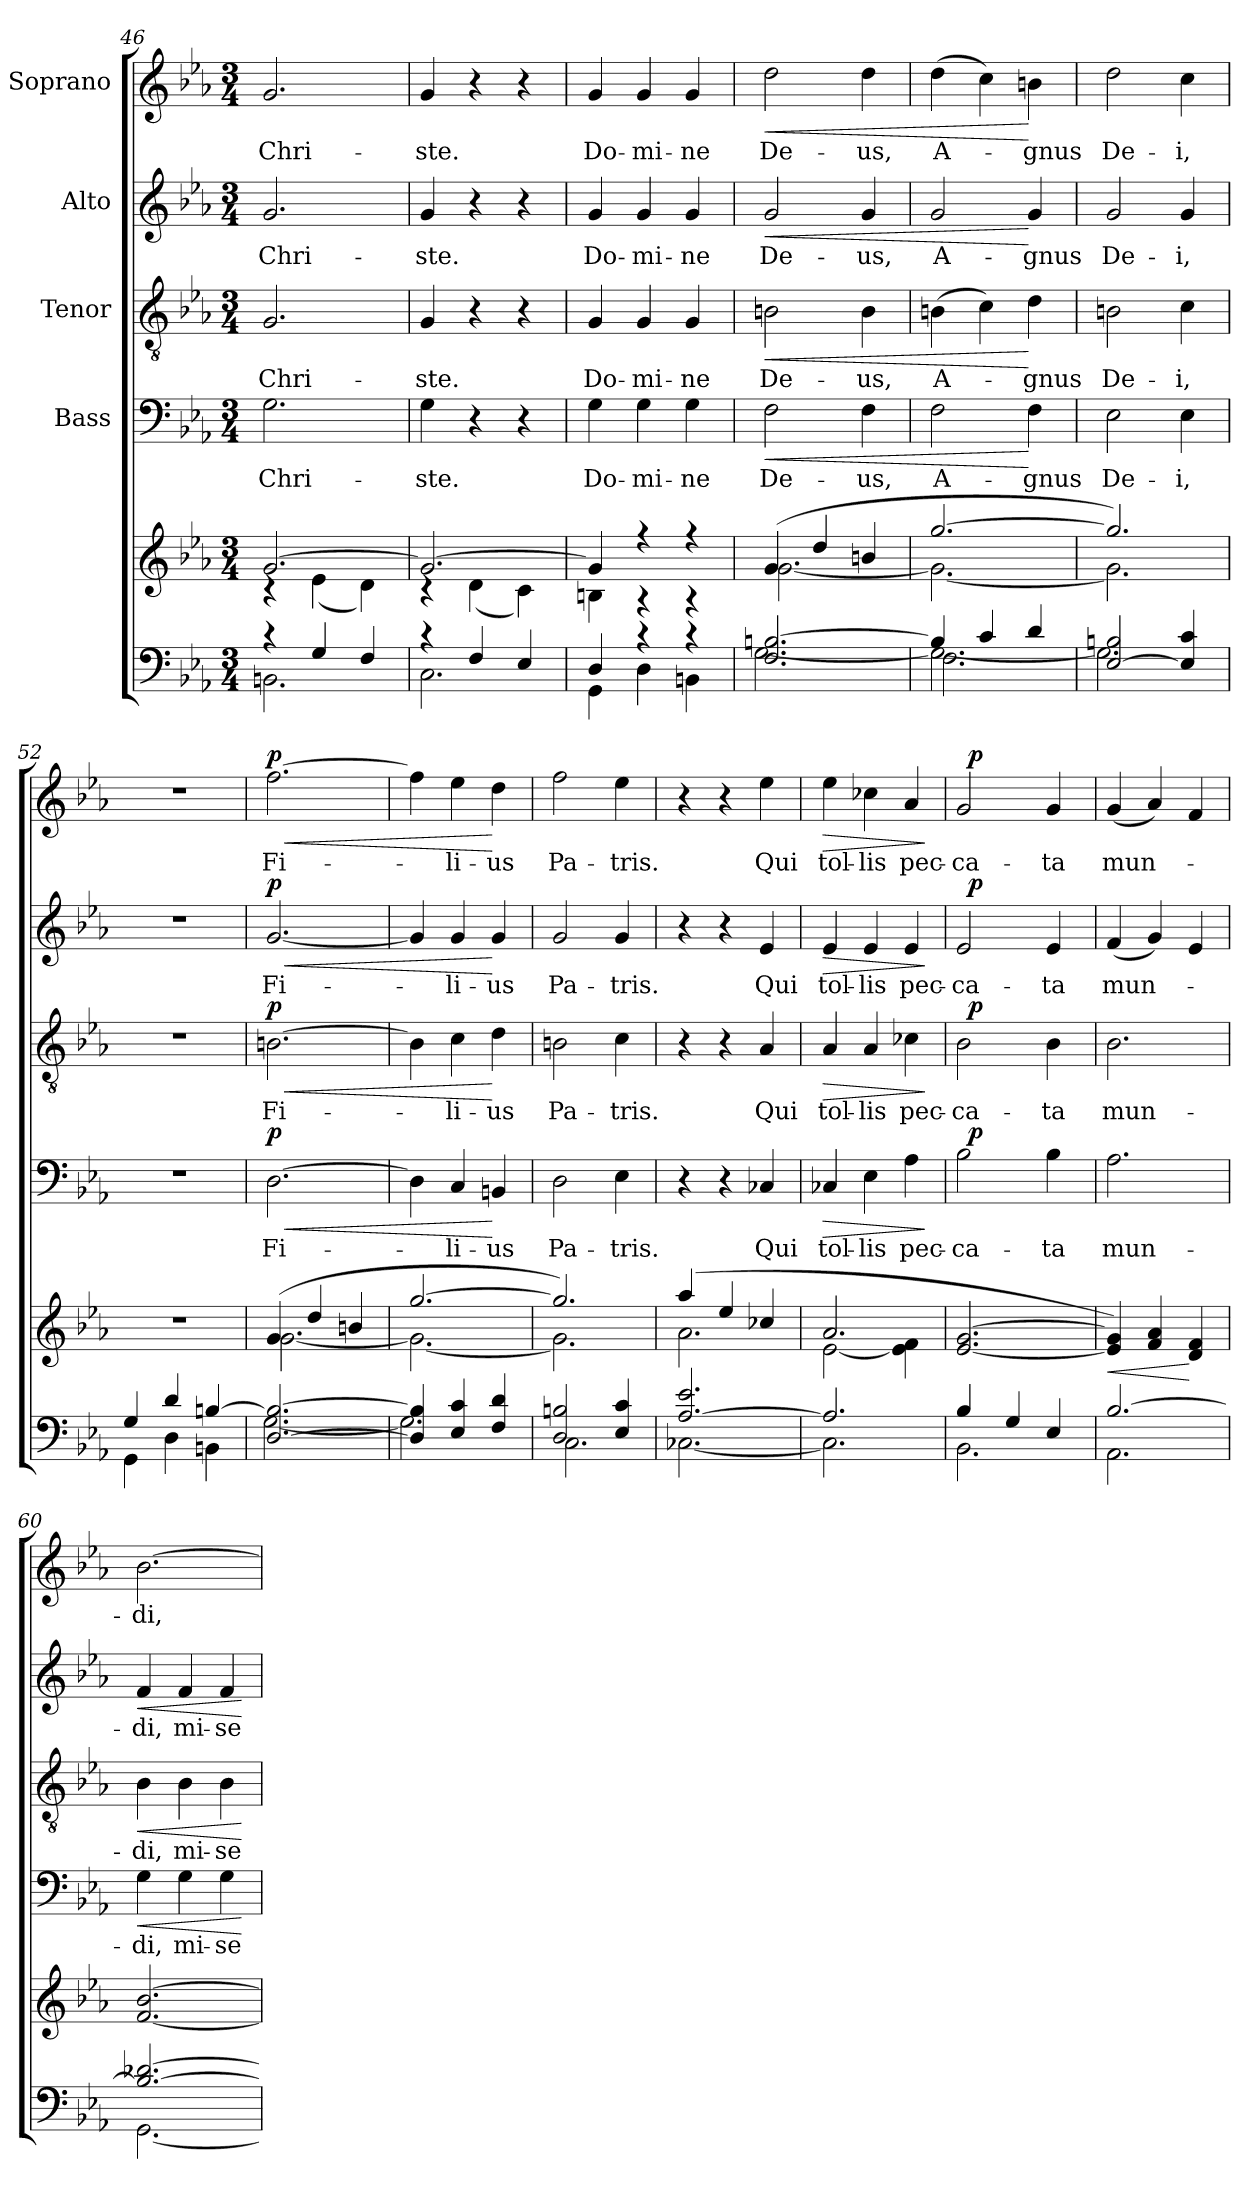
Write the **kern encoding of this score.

**kern	**kern	**dynam	**kern	**text	**dynam	**kern	**text	**dynam	**kern	**text	**dynam	**kern	**text	**dynam
*part5	*part5	*part5	*part4	*part4	*part4	*part3	*part3	*part3	*part2	*part2	*part2	*part1	*part1	*part1
*staff6	*staff5	*staff5/6	*staff4	*staff4	*staff4	*staff3	*staff3	*staff3	*staff2	*staff2	*staff2	*staff1	*staff1	*staff1
*	*	*	*I"Bass	*	*	*I"Tenor	*	*	*I"Alto	*	*	*I"Soprano	*	*
*clefF4	*clefG2	*	*clefF4	*	*	*clefGv2	*	*	*clefG2	*	*	*clefG2	*	*
*k[b-e-a-]	*k[b-e-a-]	*	*k[b-e-a-]	*	*	*k[b-e-a-]	*	*	*k[b-e-a-]	*	*	*k[b-e-a-]	*	*
*E-:	*E-:	*	*E-:	*	*	*E-:	*	*	*E-:	*	*	*E-:	*	*
*M3/4	*M3/4	*	*M3/4	*	*	*M3/4	*	*	*M3/4	*	*	*M3/4	*	*
=46	=46	=46	=46	=46	=46	=46	=46	=46	=46	=46	=46	=46	=46	=46
*^	*^	*	*	*	*	*	*	*	*	*	*	*	*	*
!	!	!	!	!	!	!LO:LY:b	!	!	!LO:LY:b	!	!	!LO:LY:b	!	!	!LO:LY:b	!
4rc	2.BBn\	[>2.g/	4rc	.	2.G\	Chri-	.	2.G/	Chri-	.	2.g/	Chri-	.	2.g/	Chri-	.
4G/	.	.	(<4e-\	.	.	.	.	.	.	.	.	.	.	.	.	.
4F/	.	.	4d\)	.	.	.	.	.	.	.	.	.	.	.	.	.
=47	=47	=47	=47	=47	=47	=47	=47	=47	=47	=47	=47	=47	=47	=47	=47	=47
!	!	!	!	!	!	!LO:LY:b	!	!	!LO:LY:b	!	!	!LO:LY:b	!	!	!LO:LY:b	!
4rc	2.C\	2.g/_	4rc	.	4G\	-ste.	.	4G/	-ste.	.	4g/	-ste.	.	4g/	-ste.	.
4F/	.	.	(<4d\	.	4r	.	.	4r	.	.	4r	.	.	4r	.	.
4E-/	.	.	4c\)	.	4r	.	.	4r	.	.	4r	.	.	4r	.	.
=48	=48	=48	=48	=48	=48	=48	=48	=48	=48	=48	=48	=48	=48	=48	=48	=48
!	!	!	!	!	!	!LO:LY:b	!	!	!LO:LY:b	!	!	!LO:LY:b	!	!	!LO:LY:b	!
4D/	4GG\	4g/]	4Bn\	.	4G\	Do-	.	4G/	Do-	.	4g/	Do-	.	4g/	Do-	.
!	!	!	!	!	!	!LO:LY:b	!	!	!LO:LY:b	!	!	!LO:LY:b	!	!	!LO:LY:b	!
4rc	4D\	4r	4r	.	4G\	-mi-	.	4G/	-mi-	.	4g/	-mi-	.	4g/	-mi-	.
!	!	!	!	!	!	!LO:LY:b	!	!	!LO:LY:b	!	!	!LO:LY:b	!	!	!LO:LY:b	!
4rc	4BBn\	4r	4r	.	4G\	-ne	.	4G/	-ne	.	4g/	-ne	.	4g/	-ne	.
!!LO:LB:g=z
=49	=49	=49	=49	=49	=49	=49	=49	=49	=49	=49	=49	=49	=49	=49	=49	=49
!	!	!	!	!	!	!LO:LY:b	!LO:HP:b	!	!LO:LY:b	!LO:HP:b	!	!LO:LY:b	!LO:HP:b	!	!LO:LY:b	!LO:HP:b
2.F/ [>2.Bn/	[<2.G\	(4g/	[<2.g\	.	2F\	De-	<	2Bn\	De-	<	2g/	De-	<	2dd\	De-	<
.	.	4dd/	.	.	.	.	.	.	.	.	.	.	.	.	.	.
!	!	!	!	!	!	!LO:LY:b	!	!	!LO:LY:b	!	!	!LO:LY:b	!	!	!LO:LY:b	!
.	.	4bn/	.	.	4F\	-us,	.	4B\	-us,	.	4g/	-us,	.	4dd\	-us,	.
=50	=50	=50	=50	=50	=50	=50	=50	=50	=50	=50	=50	=50	=50	=50	=50	=50
*	*^	*	*	*	*	*	*	*	*	*	*	*	*	*	*	*
!	!	!	!	!	!	!	!LO:LY:b	!	!	!LO:LY:b	!	!	!LO:LY:b	!	!	!LO:LY:b	!
4B/]	2.G\_	2.F\	[>2.gg/	2.g\_	.	2F\	A-	.	(>4Bn\	A-	.	2g/	A-	.	(>4dd\	A-	.
4c/	.	.	.	.	.	.	.	.	4c\)	.	.	.	.	.	4cc\)	.	.
!	!	!	!	!	!	!	!LO:LY:b	!	!	!LO:LY:b	!	!	!LO:LY:b	!	!	!LO:LY:b	!
4d/	.	.	.	.	.	4F\	-gnus	[	4d\	-gnus	[	4g/	-gnus	[	4bn\	-gnus	[
*	*v	*v	*	*	*	*	*	*	*	*	*	*	*	*	*	*	*
=51	=51	=51	=51	=51	=51	=51	=51	=51	=51	=51	=51	=51	=51	=51	=51	=51
!	!	!	!	!	!	!LO:LY:b	!	!	!LO:LY:b	!	!	!LO:LY:b	!	!	!LO:LY:b	!
[>2E-/ 2Bn/	2.G\]	2.gg/])	2.g\]	.	2E-\	De-	.	2Bn\	De-	.	2g/	De-	.	2dd\	De-	.
!	!	!	!	!	!	!LO:LY:b	!	!	!LO:LY:b	!	!	!LO:LY:b	!	!	!LO:LY:b	!
4E-/] 4c/	.	.	.	.	4E-\	-i,	.	4c\	-i,	.	4g/	-i,	.	4cc\	-i,	.
*	*	*v	*v	*	*	*	*	*	*	*	*	*	*	*	*	*
=52	=52	=52	=52	=52	=52	=52	=52	=52	=52	=52	=52	=52	=52	=52	=52
4G/	4GG\	2.r	.	2.r	.	.	2.r	.	.	2.r	.	.	2.r	.	.
4d/	4D\	.	.	.	.	.	.	.	.	.	.	.	.	.	.
[>4Bn/	4BBn\	.	.	.	.	.	.	.	.	.	.	.	.	.	.
=53	=53	=53	=53	=53	=53	=53	=53	=53	=53	=53	=53	=53	=53	=53	=53
*	*	*^	*	*	*	*	*	*	*	*	*	*	*	*	*
!	!	!	!	!	!	!LO:LY:b	!LO:HP:b	!	!LO:LY:b	!LO:HP:b	!	!LO:LY:b	!LO:HP:b	!	!LO:LY:b	!LO:HP:b
!	!	!	!	!	!	!	!LO:DY:n=1:a	!	!	!LO:DY:n=1:a	!	!	!LO:DY:n=1:a	!	!	!LO:DY:n=1:a
[>2.D/ 2.B/_	[<2.G\	(4g/	[<2.g\	.	[2.D\	Fi-	< p	[2.Bn\	Fi-	< p	[2.g/	Fi-	< p	[2.ff\	Fi-	< p
.	.	4dd/	.	.	.	.	.	.	.	.	.	.	.	.	.	.
.	.	4bn/	.	.	.	.	.	.	.	.	.	.	.	.	.	.
=54	=54	=54	=54	=54	=54	=54	=54	=54	=54	=54	=54	=54	=54	=54	=54	=54
4D/] 4B/]	2.G\]	[>2.gg/	2.g\_	.	4D\]	.	.	4B\]	.	.	4g/]	.	.	4ff\]	.	.
!	!	!	!	!	!	!LO:LY:b	!	!	!LO:LY:b	!	!	!LO:LY:b	!	!	!LO:LY:b	!
4E-/ 4c/	.	.	.	.	4C/	-li-	.	4c\	-li-	.	4g/	-li-	.	4ee-\	-li-	.
!	!	!	!	!	!	!LO:LY:b	!	!	!LO:LY:b	!	!	!LO:LY:b	!	!	!LO:LY:b	!
4F/ 4d/	.	.	.	.	4BBn/	-us	[	4d\	-us	[	4g/	-us	[	4dd\	-us	[
=55	=55	=55	=55	=55	=55	=55	=55	=55	=55	=55	=55	=55	=55	=55	=55	=55
!	!	!	!	!	!	!LO:LY:b	!	!	!LO:LY:b	!	!	!LO:LY:b	!	!	!LO:LY:b	!
2D/ 2Bn/	2.C\	2.gg/])	2.g\]	.	2D\	Pa-	.	2Bn\	Pa-	.	2g/	Pa-	.	2ff\	Pa-	.
!	!	!	!	!	!	!LO:LY:b	!	!	!LO:LY:b	!	!	!LO:LY:b	!	!	!LO:LY:b	!
4E-/ 4c/	.	.	.	.	4E-\	-tris.	.	4c\	-tris.	.	4g/	-tris.	.	4ee-\	-tris.	.
=56	=56	=56	=56	=56	=56	=56	=56	=56	=56	=56	=56	=56	=56	=56	=56	=56
[>2.A-/ 2.e-/	[<2.C-X\	(4aa-/	2.a-\	.	4r	.	.	4r	.	.	4r	.	.	4r	.	.
.	.	4ee-/	.	.	4r	.	.	4r	.	.	4r	.	.	4r	.	.
!	!	!	!	!	!	!LO:LY:b	!	!	!LO:LY:b	!	!	!LO:LY:b	!	!	!LO:LY:b	!
.	.	4cc-X/	.	.	4C-X/	Qui	.	4A-/	Qui	.	4e-/	Qui	.	4ee-\	Qui	.
!!LO:PB:g=z
=57	=57	=57	=57	=57	=57	=57	=57	=57	=57	=57	=57	=57	=57	=57	=57	=57
!	!	!	!	!	!	!LO:LY:b	!LO:HP:b	!	!LO:LY:b	!LO:HP:b	!	!LO:LY:b	!LO:HP:b	!	!LO:LY:b	!LO:HP:b
2.A-/]	2.C-\]	2.a-/	[<2e-\	.	4C-X/	tol-	>	4A-/	tol-	>	4e-/	tol-	>	4ee-\	tol-	>
!	!	!	!	!	!	!LO:LY:b	!	!	!LO:LY:b	!	!	!LO:LY:b	!	!	!LO:LY:b	!
.	.	.	.	.	4E-\	-lis	.	4A-/	-lis	.	4e-/	-lis	.	4cc-X\	-lis	.
!	!	!	!	!	!	!LO:LY:b	!	!	!LO:LY:b	!	!	!LO:LY:b	!	!	!LO:LY:b	!
.	.	.	4e-\] 4f\	.	4A-\	pec-	.	4c-X\	pec-	.	4e-/	pec-	.	4a-/	pec-	.
*v	*v	*	*	*	*	*	*	*	*	*	*	*	*	*	*	*
*	*v	*v	*	*	*	*	*	*	*	*	*	*	*	*	*
.	.	.	.	.	]	.	.	]	.	.	]	.	.	]
=58	=58	=58	=58	=58	=58	=58	=58	=58	=58	=58	=58	=58	=58	=58
*^	*	*	*	*	*	*	*	*	*	*	*	*	*	*
!	!	!	!	!	!LO:LY:b	!	!	!LO:LY:b	!	!	!LO:LY:b	!	!	!LO:LY:b	!
*	*	*	*	*^	*	*	*^	*	*	*^	*	*	*^	*	*
4B-/	2.BB-\	[2.e-/ [2.g/	.	2B-\	32ryy	-ca-	.	2B-\	32ryy	-ca-	.	2e-/	32ryy	-ca-	.	2g/	32ryy	-ca-	.
!	!	!	!	!	!	!	!LO:DY:a	!	!	!	!LO:DY:a	!	!	!	!LO:DY:a	!	!	!	!LO:DY:a
.	.	.	.	.	2ryy	.	p	.	2ryy	.	p	.	2ryy	.	p	.	2ryy	.	p
4G/	.	.	.	.	.	.	.	.	.	.	.	.	.	.	.	.	.	.	.
!	!	!	!	!	!	!LO:LY:b	!	!	!	!LO:LY:b	!	!	!	!LO:LY:b	!	!	!	!LO:LY:b	!
4E-/	.	.	.	4B-\	.	-ta	.	4B-\	.	-ta	.	4e-/	.	-ta	.	4g/	.	-ta	.
.	.	.	.	.	8..ryy	.	.	.	8..ryy	.	.	.	8..ryy	.	.	.	8..ryy	.	.
=59	=59	=59	=59	=59	=59	=59	=59	=59	=59	=59	=59	=59	=59	=59	=59	=59	=59	=59	=59
!	!	!	!LO:HP:b	!	!	!LO:LY:b	!	!	!	!LO:LY:b	!	!	!	!LO:LY:b	!	!	!	!LO:LY:b	!
*	*	*	*	*v	*v	*	*	*	*	*	*	*v	*v	*	*	*v	*v	*	*
*	*	*	*	*	*	*	*v	*v	*	*	*	*	*	*	*	*
[>2.B-/	2.AA-\	4e-/] 4g/])	<	2.A-\	mun-	.	2.B-\	mun-	.	(<4f/	mun-	.	(<4g/	mun-	.
.	.	4f/ 4a-/	.	.	.	.	.	.	.	4g/)	.	.	4a-/)	.	.
.	.	4d/ 4f/	[	.	.	.	.	.	.	4e-/	.	.	4f/	.	.
=60	=60	=60	=60	=60	=60	=60	=60	=60	=60	=60	=60	=60	=60	=60	=60
!	!	!	!	!	!LO:LY:b	!LO:HP:b	!	!LO:LY:b	!LO:HP:b	!	!LO:LY:b	!LO:HP:b	!	!LO:LY:b	!
2.B-/_ [>2.d-X/	[<2.GG\	[2.f/ [2.b-/	.	4G\	-di,	<	4B-\	-di,	<	4f/	-di,	<	[2.b-\	-di,	.
!	!	!	!	!	!LO:LY:b	!	!	!LO:LY:b	!	!	!LO:LY:b	!	!	!	!
.	.	.	.	4G\	mi-	.	4B-\	mi-	.	4f/	mi-	.	.	.	.
!	!	!	!	!	!LO:LY:b	!	!	!LO:LY:b	!	!	!LO:LY:b	!	!	!	!
.	.	.	.	4G\	-se-	.	4B-\	-se-	.	4f/	-se-	.	.	.	.
*v	*v	*	*	*	*	*	*	*	*	*	*	*	*	*	*
.	.	.	.	.	[	.	.	[	.	.	[	.	.	.
=	=	=	=	=	=	=	=	=	=	=	=	=	=	=
*-	*-	*-	*-	*-	*-	*-	*-	*-	*-	*-	*-	*-	*-	*-
